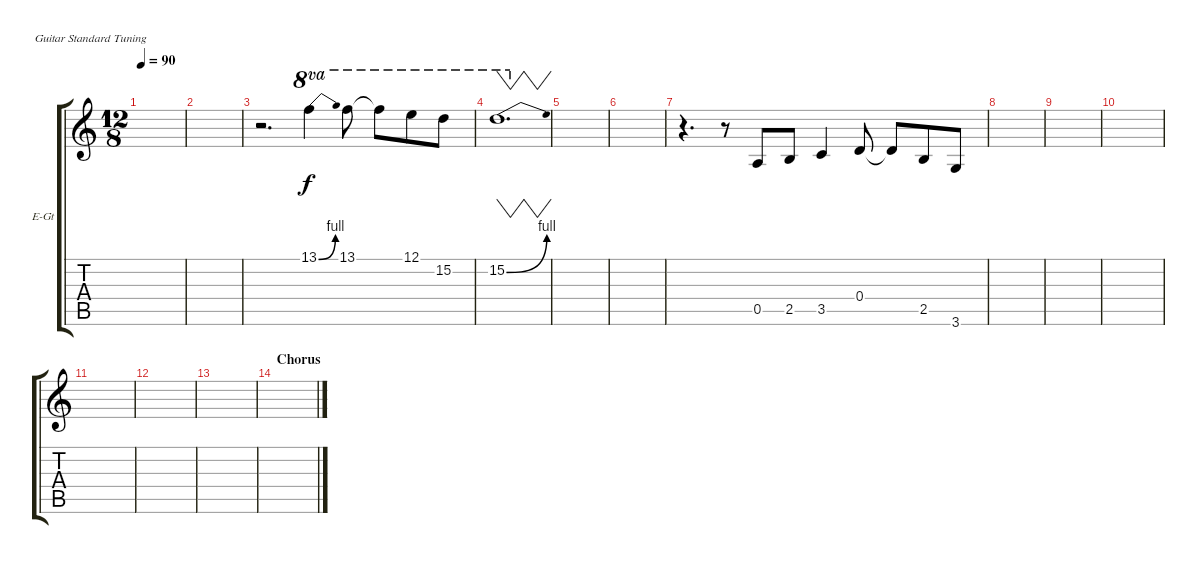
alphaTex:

\defaultSystemsLayout 4
\bracketExtendMode groupsimilarinstruments
\firstSystemTrackNameOrientation horizontal
\otherSystemsTrackNameOrientation horizontal
\track ("VINNIE VINCENT SOLO" "E-Gt") {solo instrument distortionguitar}
\staff {score tabs}
\tuning (E4 B3 G3 D3 A2 E2)
\ts (12 8)
\tempo 90
\clef g2
\ks c
|
|
r.2{d} 13.1{be (bend 0 0 15 4)}.4{ot 8va} 13.1.8{ot 8va} 13.1{t}.8{ot 8va} 12.1.8{ot 8va} 15.2.8{ot 8va} |
15.2{be (bend 0 0 15 4)}.1{vw d ot 8va} |
|
|
r.4{d} r.8 0.5.8 2.5.8 3.5.4 0.4.8 0.4{t}.8 2.5.8 3.6.8 |
|
|
|
|
|
|
\section ("" "Chorus")
